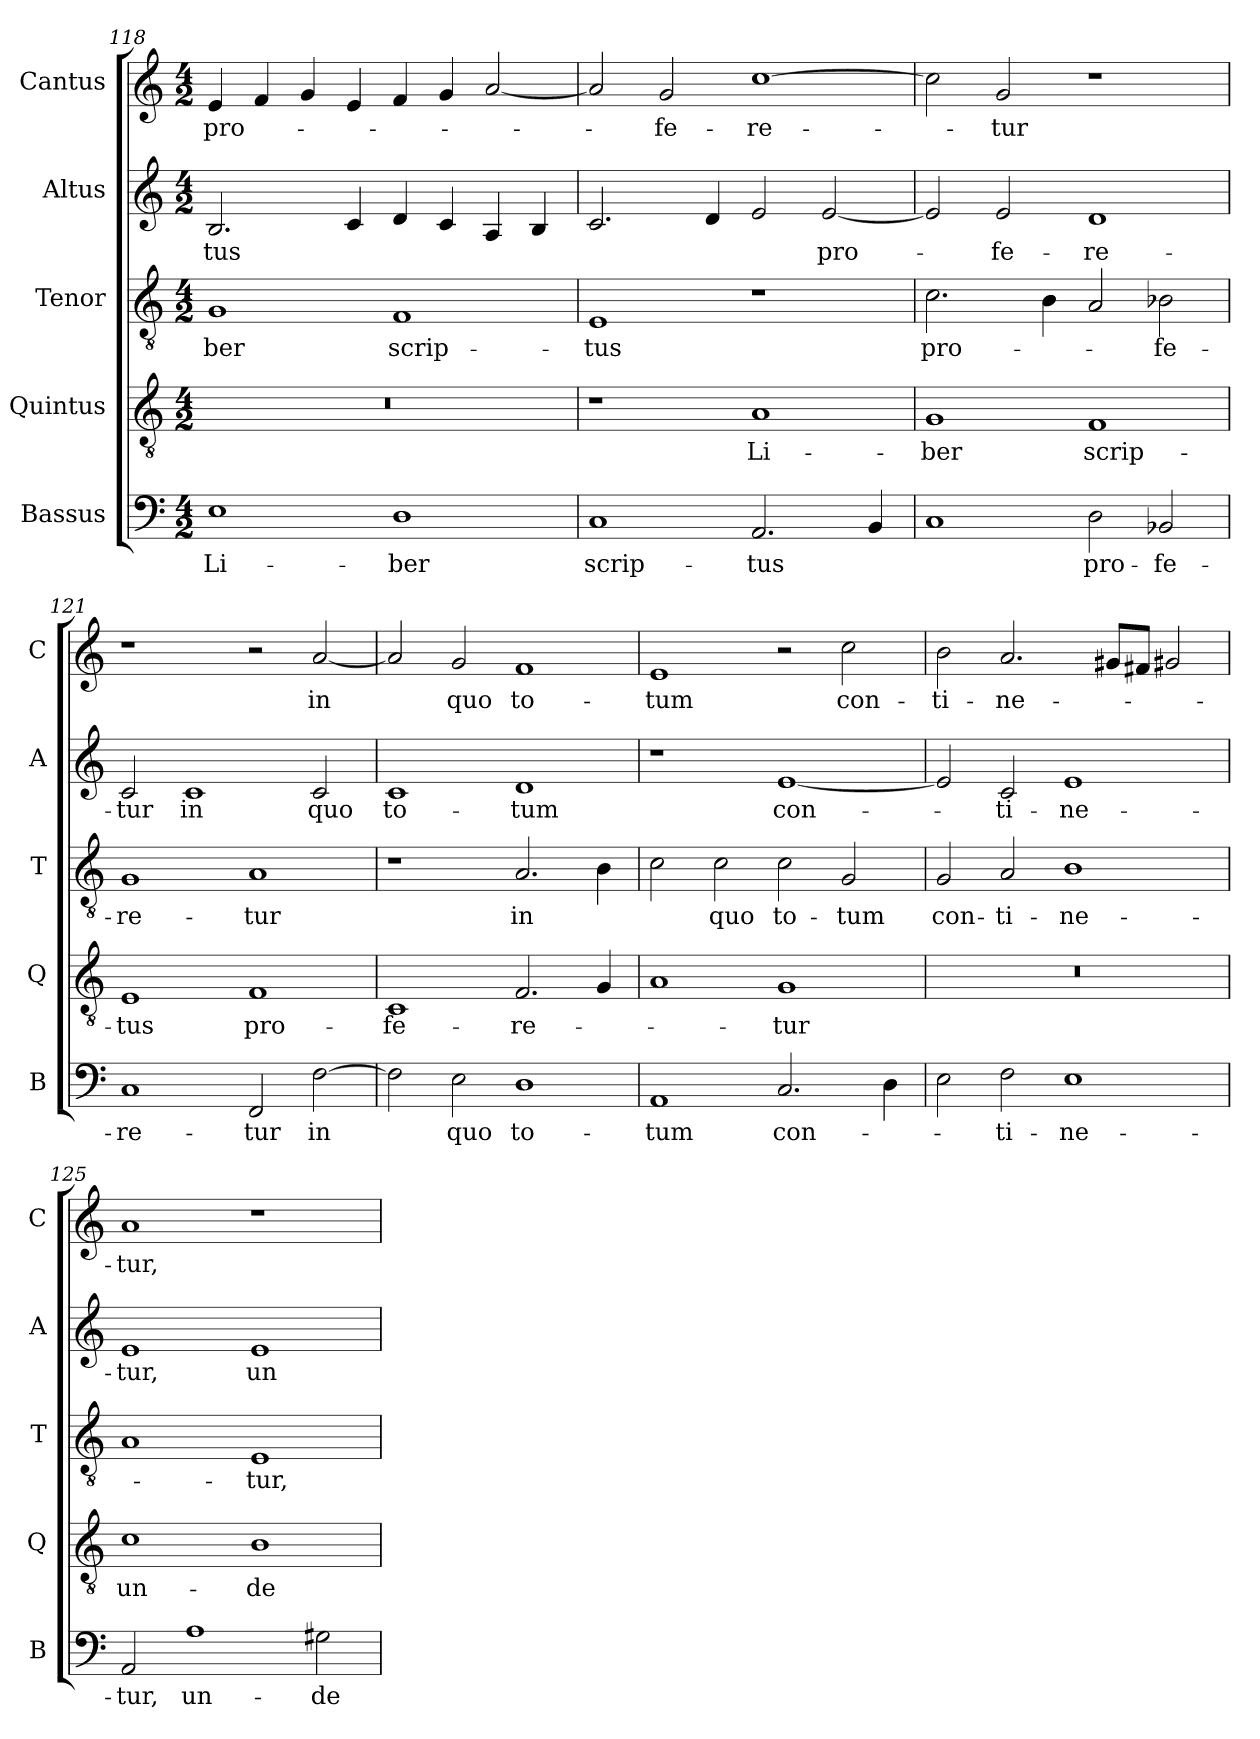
**kern	**text	**kern	**text	**kern	**text	**kern	**text	**kern	**text
*part5	*part5	*part4	*part4	*part3	*part3	*part2	*part2	*part1	*part1
*staff5	*staff5	*staff4	*staff4	*staff3	*staff3	*staff2	*staff2	*staff1	*staff1
*I"Bassus	*	*I"Quintus	*	*I"Tenor	*	*I"Altus	*	*I"Cantus	*
*I'B	*	*I'Q	*	*I'T	*	*I'A	*	*I'C	*
*clefF4	*	*clefGv2	*	*clefGv2	*	*clefG2	*	*clefG2	*
*k[]	*	*k[]	*	*k[]	*	*k[]	*	*k[]	*
*C:	*	*C:	*	*C:	*	*C:	*	*C:	*
*M4/2	*	*M4/2	*	*M4/2	*	*M4/2	*	*M4/2	*
=118	=118	=118	=118	=118	=118	=118	=118	=118	=118
!	!LO:LY:b	!	!	!	!	!	!	!	!
!	!	!	!	!	!LO:LY:b	!	!	!	!
!	!	!	!	!	!	!	!LO:LY:b	!	!
!	!	!	!	!	!	!	!	!	!LO:LY:b
1E	Li-	0r	.	1G	-ber	2.B/	-tus	4e/	pro-
.	.	.	.	.	.	.	.	4f/	.
.	.	.	.	.	.	.	.	4g/	.
.	.	.	.	.	.	4c/	.	4e/	.
!	!LO:LY:b	!	!	!	!	!	!	!	!
!	!	!	!	!	!LO:LY:b	!	!	!	!
1D	-ber	.	.	1F	scrip-	4d/	.	4f/	.
.	.	.	.	.	.	4c/	.	4g/	.
.	.	.	.	.	.	4A/	.	[2a/	.
.	.	.	.	.	.	4B/	.	.	.
=119	=119	=119	=119	=119	=119	=119	=119	=119	=119
!	!LO:LY:b	!	!	!	!	!	!	!	!
!	!	!	!	!	!LO:LY:b	!	!	!	!
1C	scrip-	1r	.	1E	-tus	2.c/	.	2a/]	.
!	!	!	!	!	!	!	!	!	!LO:LY:b
.	.	.	.	.	.	.	.	2g/	-fe-
.	.	.	.	.	.	4d/	.	.	.
!	!LO:LY:b	!	!	!	!	!	!	!	!
!	!	!	!LO:LY:b	!	!	!	!	!	!
!	!	!	!	!	!	!	!	!	!LO:LY:b
2.AA/	-tus	1A	Li-	1r	.	2e/	.	[1cc	-re-
!	!	!	!	!	!	!	!LO:LY:b	!	!
.	.	.	.	.	.	[2e/	pro-	.	.
4BB/	.	.	.	.	.	.	.	.	.
=120	=120	=120	=120	=120	=120	=120	=120	=120	=120
!	!	!	!LO:LY:b	!	!	!	!	!	!
!	!	!	!	!	!LO:LY:b	!	!	!	!
1C	.	1G	-ber	2.c\	pro-	2e/]	.	2cc\]	.
!	!	!	!	!	!	!	!LO:LY:b	!	!
!	!	!	!	!	!	!	!	!	!LO:LY:b
.	.	.	.	.	.	2e/	-fe-	2g/	-tur
.	.	.	.	4B\	.	.	.	.	.
!	!LO:LY:b	!	!	!	!	!	!	!	!
!	!	!	!LO:LY:b	!	!	!	!	!	!
!	!	!	!	!	!	!	!LO:LY:b	!	!
2D\	pro-	1F	scrip-	2A/	.	1d	-re-	1r	.
!	!LO:LY:b	!	!	!	!	!	!	!	!
!	!	!	!	!	!LO:LY:b	!	!	!	!
2BB-X/	-fe-	.	.	2B-X\	-fe-	.	.	.	.
!!LO:PB:g=z
=121	=121	=121	=121	=121	=121	=121	=121	=121	=121
!	!LO:LY:b	!	!	!	!	!	!	!	!
!	!	!	!LO:LY:b	!	!	!	!	!	!
!	!	!	!	!	!LO:LY:b	!	!	!	!
!	!	!	!	!	!	!	!LO:LY:b	!	!
1C	-re-	1E	-tus	1G	-re-	2c/	-tur	1r	.
!	!	!	!	!	!	!	!LO:LY:b	!	!
.	.	.	.	.	.	1c	in	.	.
!	!LO:LY:b	!	!	!	!	!	!	!	!
!	!	!	!LO:LY:b	!	!	!	!	!	!
!	!	!	!	!	!LO:LY:b	!	!	!	!
2FF/	-tur	1F	pro-	1A	-tur	.	.	2r	.
!	!LO:LY:b	!	!	!	!	!	!	!	!
!	!	!	!	!	!	!	!LO:LY:b	!	!
!	!	!	!	!	!	!	!	!	!LO:LY:b
[2F\	in	.	.	.	.	2c/	quo	[2a/	in
=122	=122	=122	=122	=122	=122	=122	=122	=122	=122
!	!	!	!LO:LY:b	!	!	!	!	!	!
!	!	!	!	!	!	!	!LO:LY:b	!	!
2F\]	.	1C	-fe-	1r	.	1c	to-	2a/]	.
!	!LO:LY:b	!	!	!	!	!	!	!	!
!	!	!	!	!	!	!	!	!	!LO:LY:b
2E\	quo	.	.	.	.	.	.	2g/	quo
!	!LO:LY:b	!	!	!	!	!	!	!	!
!	!	!	!LO:LY:b	!	!	!	!	!	!
!	!	!	!	!	!LO:LY:b	!	!	!	!
!	!	!	!	!	!	!	!LO:LY:b	!	!
!	!	!	!	!	!	!	!	!	!LO:LY:b
1D	to-	2.F/	-re-	2.A/	in	1d	-tum	1f	to-
.	.	4G/	.	4B\	.	.	.	.	.
=123	=123	=123	=123	=123	=123	=123	=123	=123	=123
!	!LO:LY:b	!	!	!	!	!	!	!	!
!	!	!	!	!	!	!	!	!	!LO:LY:b
1AA	-tum	1A	.	2c\	.	1r	.	1e	-tum
!	!	!	!	!	!LO:LY:b	!	!	!	!
.	.	.	.	2c\	quo	.	.	.	.
!	!LO:LY:b	!	!	!	!	!	!	!	!
!	!	!	!LO:LY:b	!	!	!	!	!	!
!	!	!	!	!	!LO:LY:b	!	!	!	!
!	!	!	!	!	!	!	!LO:LY:b	!	!
2.C/	con-	1G	-tur	2c\	to-	[1e	con-	2r	.
!	!	!	!	!	!LO:LY:b	!	!	!	!
!	!	!	!	!	!	!	!	!	!LO:LY:b
.	.	.	.	2G/	-tum	.	.	2cc\	con-
4D\	.	.	.	.	.	.	.	.	.
=124	=124	=124	=124	=124	=124	=124	=124	=124	=124
!	!	!	!	!	!LO:LY:b	!	!	!	!
!	!	!	!	!	!	!	!	!	!LO:LY:b
2E\	.	0r	.	2G/	con-	2e/]	.	2b\	-ti-
!	!LO:LY:b	!	!	!	!	!	!	!	!
!	!	!	!	!	!LO:LY:b	!	!	!	!
!	!	!	!	!	!	!	!LO:LY:b	!	!
!	!	!	!	!	!	!	!	!	!LO:LY:b
2F\	-ti-	.	.	2A/	-ti-	2c/	-ti-	2.a/	-ne-
!	!LO:LY:b	!	!	!	!	!	!	!	!
!	!	!	!	!	!LO:LY:b	!	!	!	!
!	!	!	!	!	!	!	!LO:LY:b	!	!
1E	-ne-	.	.	1B	-ne-	1e	-ne-	.	.
.	.	.	.	.	.	.	.	8g#X/L	.
.	.	.	.	.	.	.	.	8f#X/J	.
.	.	.	.	.	.	.	.	2g#X/	.
!!LO:LB:g=z
=125	=125	=125	=125	=125	=125	=125	=125	=125	=125
!	!LO:LY:b	!	!	!	!	!	!	!	!
!	!	!	!LO:LY:b	!	!	!	!	!	!
!	!	!	!	!	!	!	!LO:LY:b	!	!
!	!	!	!	!	!	!	!	!	!LO:LY:b
2AA/	-tur,	1c	un-	1A	.	1e	-tur,	1a	-tur,
!	!LO:LY:b	!	!	!	!	!	!	!	!
1A	un-	.	.	.	.	.	.	.	.
!	!	!	!LO:LY:b	!	!	!	!	!	!
!	!	!	!	!	!LO:LY:b	!	!	!	!
!	!	!	!	!	!	!	!LO:LY:b	!	!
.	.	1B	-de	1E	-tur,	1e	un-	1r	.
!	!LO:LY:b	!	!	!	!	!	!	!	!
2G#X\	-de	.	.	.	.	.	.	.	.
=	=	=	=	=	=	=	=	=	=
*-	*-	*-	*-	*-	*-	*-	*-	*-	*-
